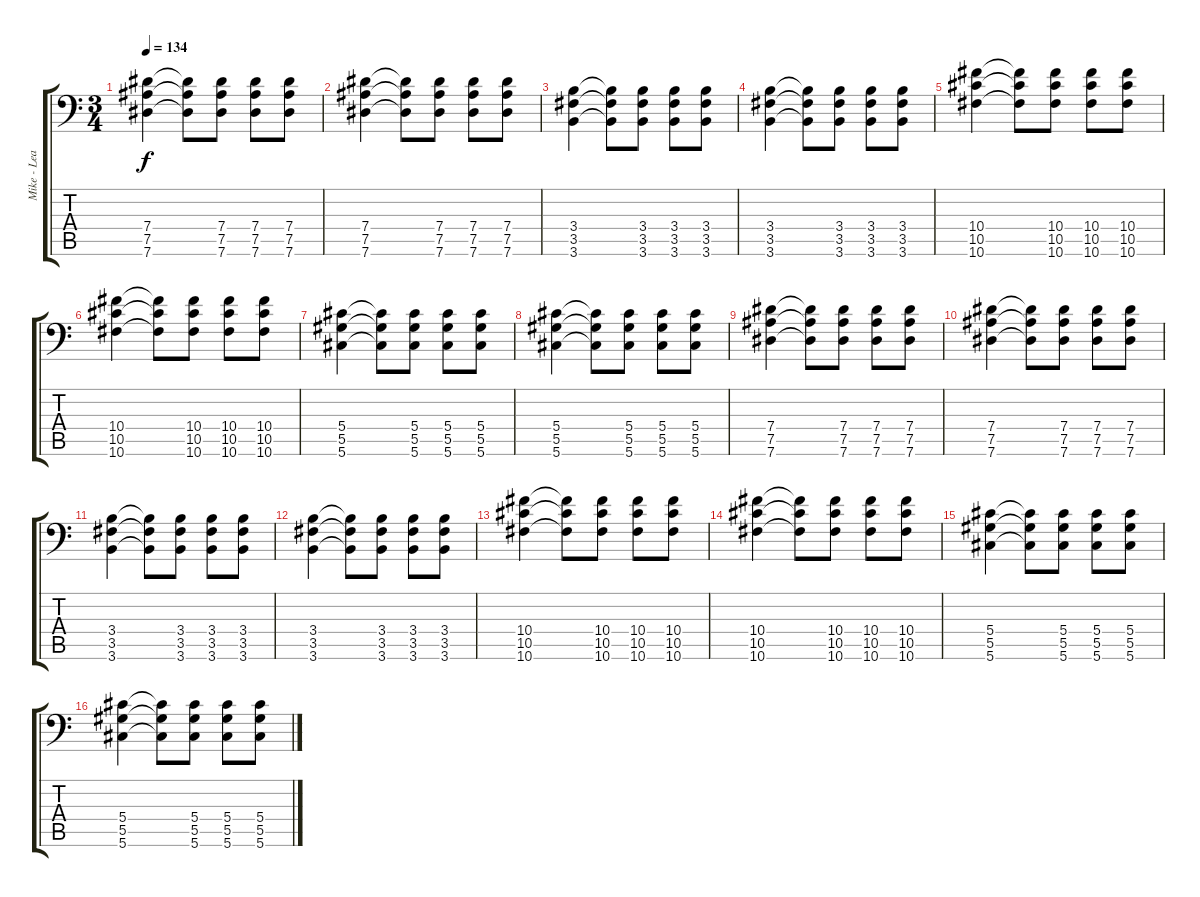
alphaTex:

\track ("Mike - Lead" "Mike - Lea") {instrument distortionguitar}
\staff {score tabs}
\tuning (Bb3 Gb3 Db3 Ab2 Eb2 Ab1) {hide}
\ts (3 4)
\tempo 134
\clef f4
\ks c
(7.4 7.5 7.6).4{dy f} (7.4{t} 7.5{t} 7.6{t}).8 (7.4 7.5 7.6).8 (7.4 7.5 7.6).8 (7.4 7.5 7.6).8 |
(7.4 7.5 7.6).4 (7.4{t} 7.5{t} 7.6{t}).8 (7.4 7.5 7.6).8 (7.4 7.5 7.6).8 (7.4 7.5 7.6).8 |
(3.4 3.5 3.6).4 (3.4{t} 3.5{t} 3.6{t}).8 (3.4 3.5 3.6).8 (3.4 3.5 3.6).8 (3.4 3.5 3.6).8 |
(3.4 3.5 3.6).4 (3.4{t} 3.5{t} 3.6{t}).8 (3.4 3.5 3.6).8 (3.4 3.5 3.6).8 (3.4 3.5 3.6).8 |
(10.4 10.5 10.6).4 (10.4{t} 10.5{t} 10.6{t}).8 (10.4 10.5 10.6).8 (10.4 10.5 10.6).8 (10.4 10.5 10.6).8 |
(10.4 10.5 10.6).4 (10.4{t} 10.5{t} 10.6{t}).8 (10.4 10.5 10.6).8 (10.4 10.5 10.6).8 (10.4 10.5 10.6).8 |
(5.4 5.5 5.6).4 (5.4{t} 5.5{t} 5.6{t}).8 (5.4 5.5 5.6).8 (5.4 5.5 5.6).8 (5.4 5.5 5.6).8 |
(5.4 5.5 5.6).4 (5.4{t} 5.5{t} 5.6{t}).8 (5.4 5.5 5.6).8 (5.4 5.5 5.6).8 (5.4 5.5 5.6).8 |
(7.4 7.5 7.6).4 (7.4{t} 7.5{t} 7.6{t}).8 (7.4 7.5 7.6).8 (7.4 7.5 7.6).8 (7.4 7.5 7.6).8 |
(7.4 7.5 7.6).4 (7.4{t} 7.5{t} 7.6{t}).8 (7.4 7.5 7.6).8 (7.4 7.5 7.6).8 (7.4 7.5 7.6).8 |
(3.4 3.5 3.6).4 (3.4{t} 3.5{t} 3.6{t}).8 (3.4 3.5 3.6).8 (3.4 3.5 3.6).8 (3.4 3.5 3.6).8 |
(3.4 3.5 3.6).4 (3.4{t} 3.5{t} 3.6{t}).8 (3.4 3.5 3.6).8 (3.4 3.5 3.6).8 (3.4 3.5 3.6).8 |
(10.4 10.5 10.6).4 (10.4{t} 10.5{t} 10.6{t}).8 (10.4 10.5 10.6).8 (10.4 10.5 10.6).8 (10.4 10.5 10.6).8 |
(10.4 10.5 10.6).4 (10.4{t} 10.5{t} 10.6{t}).8 (10.4 10.5 10.6).8 (10.4 10.5 10.6).8 (10.4 10.5 10.6).8 |
(5.4 5.5 5.6).4 (5.4{t} 5.5{t} 5.6{t}).8 (5.4 5.5 5.6).8 (5.4 5.5 5.6).8 (5.4 5.5 5.6).8 |
(5.4 5.5 5.6).4 (5.4{t} 5.5{t} 5.6{t}).8 (5.4 5.5 5.6).8 (5.4 5.5 5.6).8 (5.4 5.5 5.6).8
